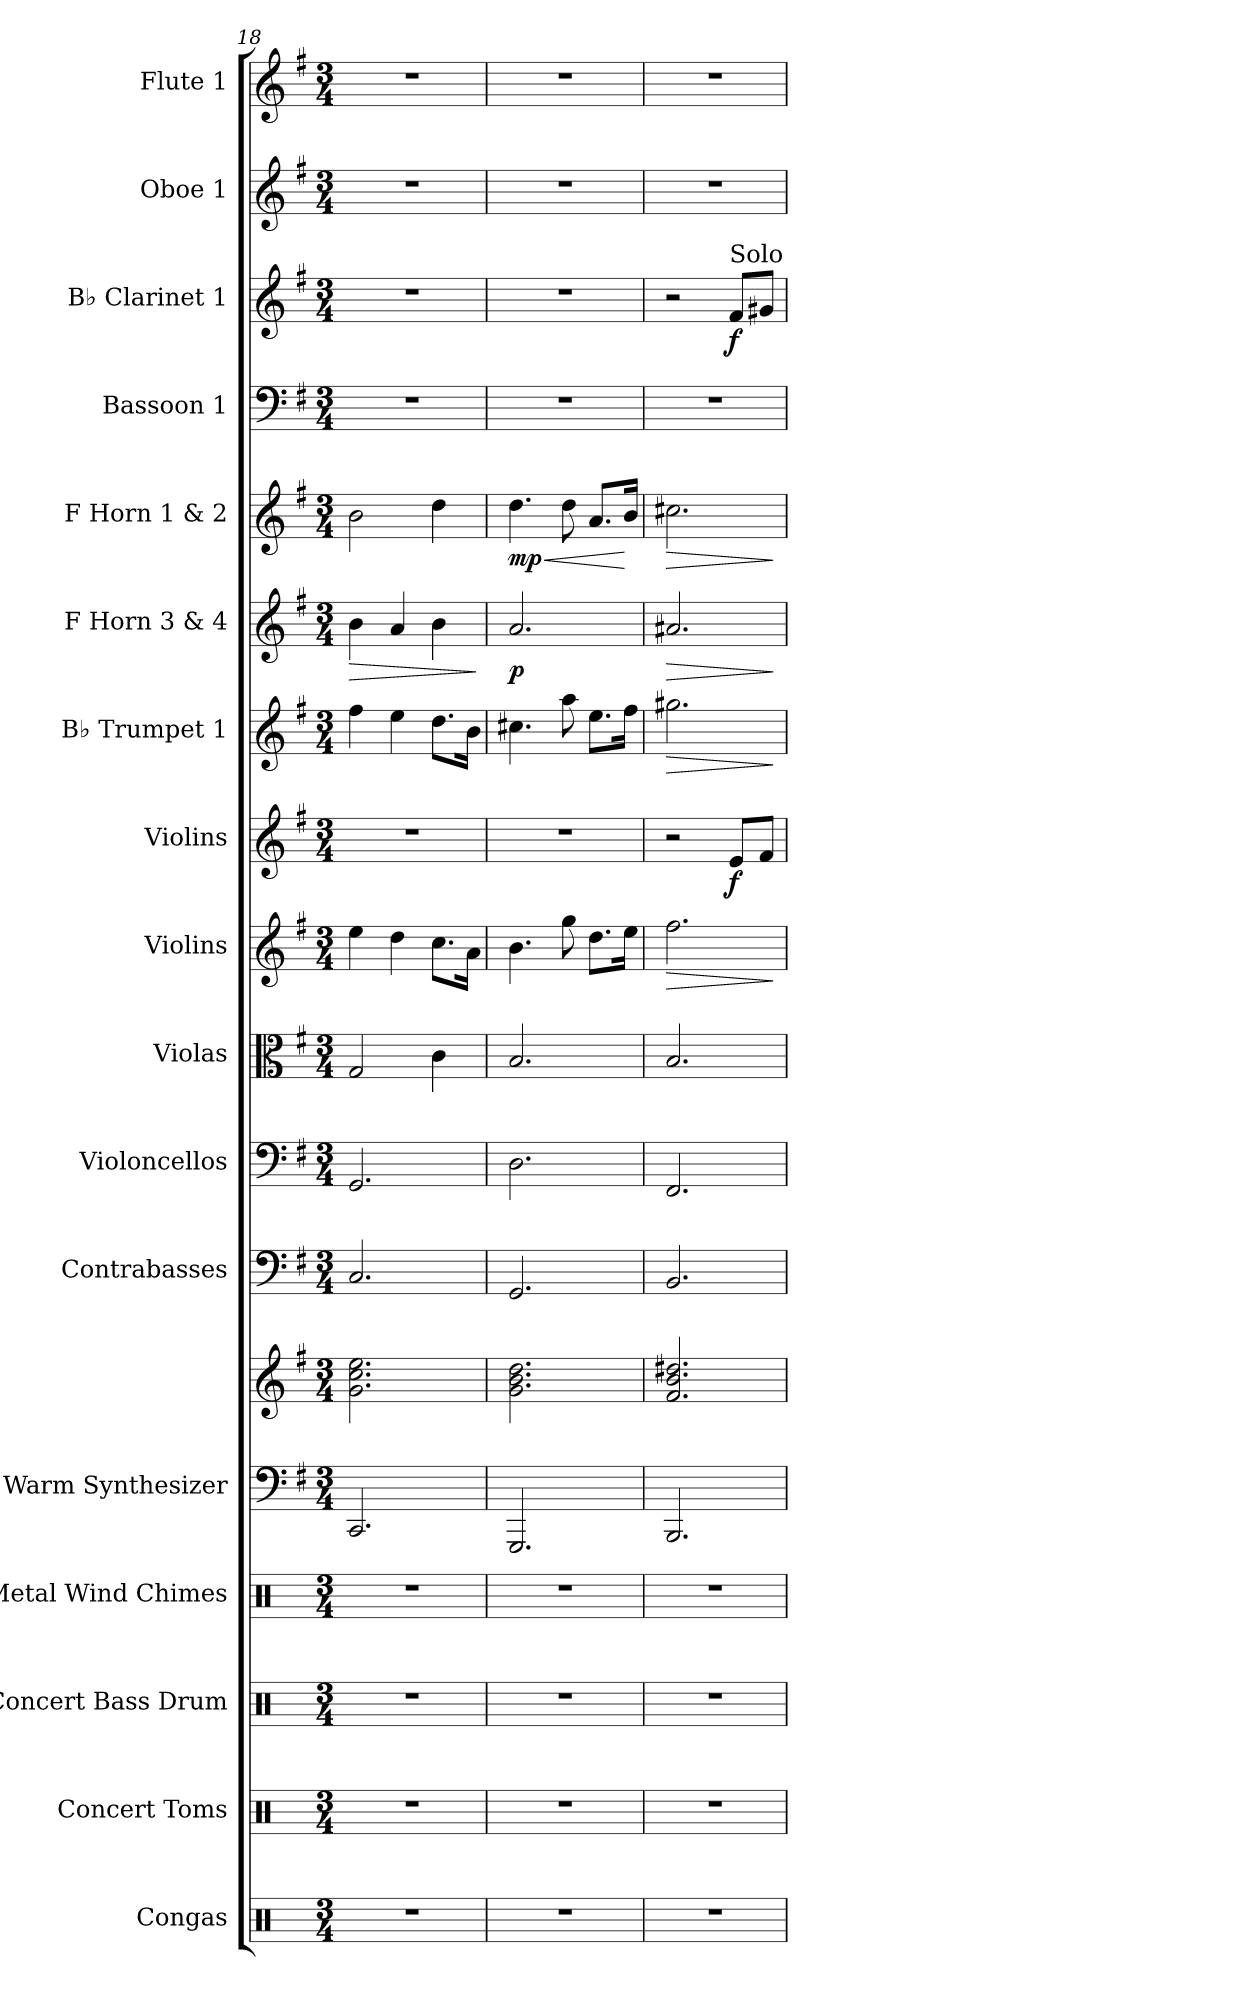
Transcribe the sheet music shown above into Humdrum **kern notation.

**kern	**kern	**kern	**kern	**kern	**kern	**kern	**kern	**kern	**kern	**dynam	**kern	**dynam	**kern	**dynam	**kern	**dynam	**kern	**dynam	**kern	**kern	**dynam	**kern	**kern
*part17	*part16	*part15	*part14	*part13	*part13	*part12	*part11	*part10	*part9	*part9	*part8	*part8	*part7	*part7	*part6	*part6	*part5	*part5	*part4	*part3	*part3	*part2	*part1
*staff18	*staff17	*staff16	*staff15	*staff14	*staff13	*staff12	*staff11	*staff10	*staff9	*staff9	*staff8	*staff8	*staff7	*staff7	*staff6	*staff6	*staff5	*staff5	*staff4	*staff3	*staff3	*staff2	*staff1
*I"Congas	*I"Concert Toms	*I"Concert Bass Drum	*I"Metal Wind Chimes	*I"Warm Synthesizer	*	*I"Contrabasses	*I"Violoncellos	*I"Violas	*I"Violins	*	*I"Violins	*	*I"B♭ Trumpet 1	*	*I"F Horn 3 &amp; 4	*	*I"F Horn 1 &amp; 2	*	*I"Bassoon 1	*I"B♭ Clarinet 1	*	*I"Oboe 1	*I"Flute 1
*I'Con.	*I'C. Toms	*I'Con. BD	*I'Met. Wn Ch.	*I'Synth.	*	*I'Cbs.	*I'Vcs.	*I'Vlas.	*I'Vlns.	*	*I'Vlns.	*	*I'B♭ Tpt. 1	*	*I'F Hn. 3 4	*	*I'F Hn. 1 2	*	*I'Bsn. 1	*I'B♭ Cl. 1	*	*I'Ob. 1	*I'Fl. 1
*clefX	*clefX	*clefX	*clefX	*clefF4	*clefG2	*clefF4	*clefF4	*clefC3	*clefG2	*	*clefG2	*	*clefG2	*	*clefG2	*	*clefG2	*	*clefF4	*clefG2	*	*clefG2	*clefG2
*	*	*	*	*	*	*ITrd7c12	*	*	*	*	*	*	*ITrd1c2	*	*ITrd4c7	*	*ITrd4c7	*	*	*ITrd1c2	*	*	*
*k[]	*k[]	*k[]	*k[]	*k[f#]	*k[f#]	*k[f#]	*k[f#]	*k[f#]	*k[f#]	*	*k[f#]	*	*k[b-]	*	*k[]	*	*k[]	*	*k[f#]	*k[b-]	*	*k[f#]	*k[f#]
*M3/4	*M3/4	*M3/4	*M3/4	*M3/4	*M3/4	*M3/4	*M3/4	*M3/4	*M3/4	*	*M3/4	*	*M3/4	*	*M3/4	*	*M3/4	*	*M3/4	*M3/4	*	*M3/4	*M3/4
=18	=18	=18	=18	=18	=18	=18	=18	=18	=18	=18	=18	=18	=18	=18	=18	=18	=18	=18	=18	=18	=18	=18	=18
!	!	!	!	!	!	!	!	!	!	!	!	!	!	!	!	!LO:HP:b	!	!	!	!	!	!	!
2.r	2.r	2.r	2.r	2.CC/	2.g\ 2.cc\ 2.ee\	2.CC/	2.GG/	2G/	4ee\	.	2.r	.	4ee\	.	4e\	>	2e\	.	2.r	2.r	.	2.r	2.r
.	.	.	.	.	.	.	.	.	4dd\	.	.	.	4dd\	.	4d/	.	.	.	.	.	.	.	.
.	.	.	.	.	.	.	.	4c\	8.cc\L	.	.	.	8.cc\L	.	4e\	.	4g\	.	.	.	.	.	.
.	.	.	.	.	.	.	.	.	16a\Jk	.	.	.	16a\Jk	.	.	.	.	.	.	.	.	.	.
.	.	.	.	.	.	.	.	.	.	.	.	.	.	.	.	]	.	.	.	.	.	.	.
=19	=19	=19	=19	=19	=19	=19	=19	=19	=19	=19	=19	=19	=19	=19	=19	=19	=19	=19	=19	=19	=19	=19	=19
!	!	!	!	!	!	!	!	!	!	!	!	!	!	!	!	!LO:DY:b	!	!LO:HP:b	!	!	!	!	!
!	!	!	!	!	!	!	!	!	!	!	!	!	!	!	!	!	!	!LO:DY:n=1:b	!	!	!	!	!
2.r	2.r	2.r	2.r	2.GGG/	2.g\ 2.b\ 2.dd\	2.GGG/	2.D\	2.B/	4.b\	.	2.r	.	4.bn\	.	2.d/	p	4.g\	< mp	2.r	2.r	.	2.r	2.r
.	.	.	.	.	.	.	.	.	8gg\	.	.	.	8gg\	.	.	.	8g\	.	.	.	.	.	.
.	.	.	.	.	.	.	.	.	8.dd\L	.	.	.	8.dd\L	.	.	.	8.d/L	.	.	.	.	.	.
.	.	.	.	.	.	.	.	.	16ee\Jk	.	.	.	16ee\Jk	.	.	.	16e/Jk	[	.	.	.	.	.
=20	=20	=20	=20	=20	=20	=20	=20	=20	=20	=20	=20	=20	=20	=20	=20	=20	=20	=20	=20	=20	=20	=20	=20
!	!	!	!	!	!	!	!	!	!	!LO:HP:b	!	!	!	!LO:HP:b	!	!LO:HP:b	!	!LO:HP:b	!	!	!	!	!
2.r	2.r	2.r	2.r	2.BBB/	2.f#/ 2.b/ 2.dd#X/	2.BBB/	2.FF#/	2.B/	2.ff#\	>	2r	.	2.ff#X\	>	2.d#X/	>	2.f#X\	>	2.r	2r	.	2.r	2.r
!	!	!	!	!	!	!	!	!	!	!	!	!	!	!	!	!	!	!	!	!LO:TX:a:t=Solo	!	!	!
!	!	!	!	!	!	!	!	!	!	!	!	!LO:DY:b	!	!	!	!	!	!	!	!	!LO:DY:b	!	!
.	.	.	.	.	.	.	.	.	.	.	8e/L	f	.	.	.	.	.	.	.	8e/L	f	.	.
.	.	.	.	.	.	.	.	.	.	.	8f#/J	.	.	.	.	.	.	.	.	8f#X/J	.	.	.
.	.	.	.	.	.	.	.	.	.	]	.	.	.	]	.	]	.	]	.	.	.	.	.
=	=	=	=	=	=	=	=	=	=	=	=	=	=	=	=	=	=	=	=	=	=	=	=
*-	*-	*-	*-	*-	*-	*-	*-	*-	*-	*-	*-	*-	*-	*-	*-	*-	*-	*-	*-	*-	*-	*-	*-
